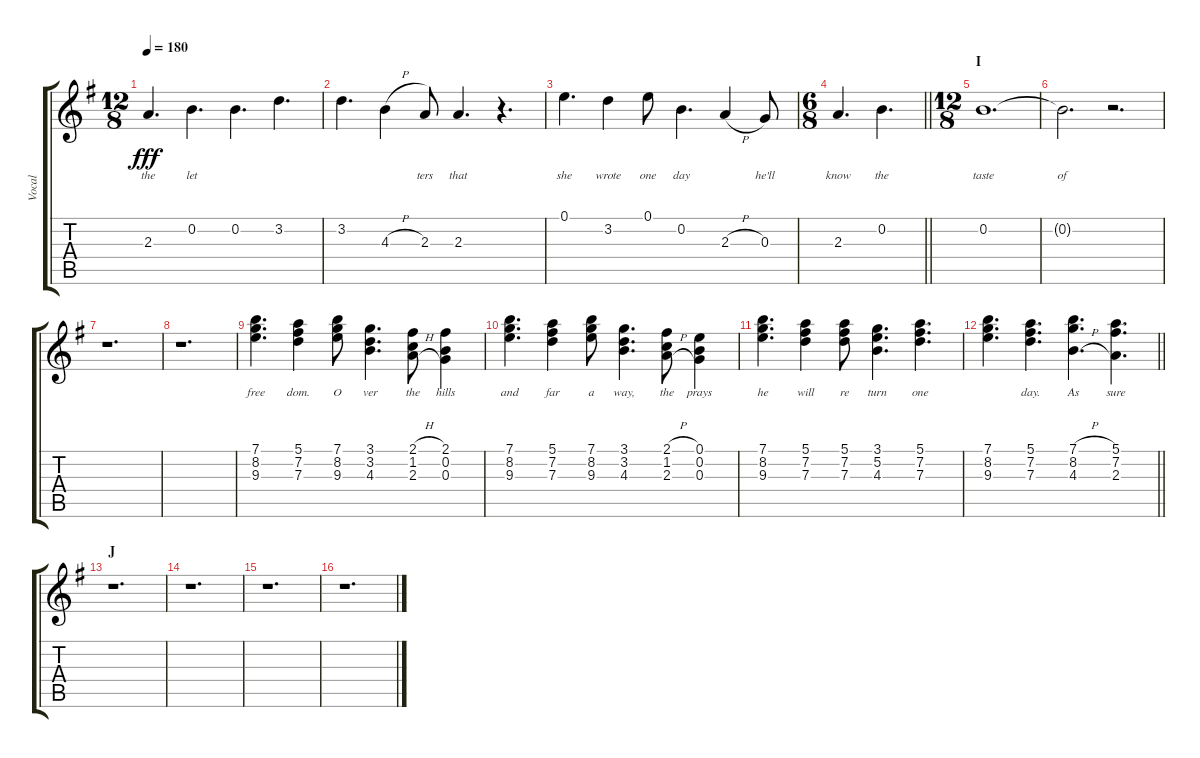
\track ("Vocal" "Vocal") {instrument electricbassfinger}
\staff {score tabs}
\tuning (E4 B3 G3 D3 A2 E2) {hide}
\ts (12 8)
\tempo 180
\clef g2
\ks g
2.3.4{d lyrics (0 "the") lyrics (1 "") lyrics (2 "") lyrics (3 "") lyrics (4 "") dy fff} 0.2.4{d lyrics (0 "let") lyrics (1 "") lyrics (2 "") lyrics (3 "") lyrics (4 "")} 0.2.4{d lyrics (0 "") lyrics (1 "") lyrics (2 "") lyrics (3 "") lyrics (4 "")} 3.2.4{d lyrics (0 "") lyrics (1 "") lyrics (2 "") lyrics (3 "") lyrics (4 "")} |
3.2.4{d lyrics (0 "") lyrics (1 "") lyrics (2 "") lyrics (3 "") lyrics (4 "")} 4.3{h}.4{lyrics (0 "") lyrics (1 "") lyrics (2 "") lyrics (3 "") lyrics (4 "")} 2.3.8{lyrics (0 "ters") lyrics (1 "") lyrics (2 "") lyrics (3 "") lyrics (4 "")} 2.3.4{d lyrics (0 "that") lyrics (1 "") lyrics (2 "") lyrics (3 "") lyrics (4 "")} r.4{d} |
0.1.4{d lyrics (0 "she") lyrics (1 "") lyrics (2 "") lyrics (3 "") lyrics (4 "")} 3.2.4{lyrics (0 "wrote") lyrics (1 "") lyrics (2 "") lyrics (3 "") lyrics (4 "")} 0.1.8{lyrics (0 "one") lyrics (1 "") lyrics (2 "") lyrics (3 "") lyrics (4 "")} 0.2.4{d lyrics (0 "day") lyrics (1 "") lyrics (2 "") lyrics (3 "") lyrics (4 "")} 2.3{h}.4{lyrics (0 "") lyrics (1 "") lyrics (2 "") lyrics (3 "") lyrics (4 "")} 0.3.8{lyrics (0 "he'll") lyrics (1 "") lyrics (2 "") lyrics (3 "") lyrics (4 "")} |
\ts (6 8)
\barLineRight lightlight
2.3.4{d lyrics (0 "know") lyrics (1 "") lyrics (2 "") lyrics (3 "") lyrics (4 "")} 0.2.4{d lyrics (0 "the") lyrics (1 "") lyrics (2 "") lyrics (3 "") lyrics (4 "")} |
\ts (12 8)
\section ("" "I")
0.2.1{d lyrics (0 "taste") lyrics (1 "") lyrics (2 "") lyrics (3 "") lyrics (4 "")} |
0.2{t}.2{d lyrics (0 "of") lyrics (1 "") lyrics (2 "") lyrics (3 "") lyrics (4 "")} r.2{d} |
r.1{d} |
r.1{d} |
(7.1 8.2 9.3).4{d lyrics (0 "free") lyrics (1 "") lyrics (2 "") lyrics (3 "") lyrics (4 "")} (5.1 7.2 7.3).4{lyrics (0 "dom.") lyrics (1 "") lyrics (2 "") lyrics (3 "") lyrics (4 "")} (7.1 8.2 9.3).8{lyrics (0 "O") lyrics (1 "") lyrics (2 "") lyrics (3 "") lyrics (4 "")} (3.1 3.2 4.3).4{d lyrics (0 "ver") lyrics (1 "") lyrics (2 "") lyrics (3 "") lyrics (4 "")} (2.1{h} 1.2{h} 2.3{h}).8{lyrics (0 "the") lyrics (1 "") lyrics (2 "") lyrics (3 "") lyrics (4 "")} (2.1 0.2 0.3).4{lyrics (0 "hills") lyrics (1 "") lyrics (2 "") lyrics (3 "") lyrics (4 "")} |
(7.1 8.2 9.3).4{d lyrics (0 "and") lyrics (1 "") lyrics (2 "") lyrics (3 "") lyrics (4 "")} (5.1 7.2 7.3).4{lyrics (0 "far") lyrics (1 "") lyrics (2 "") lyrics (3 "") lyrics (4 "")} (7.1 8.2 9.3).8{lyrics (0 "a") lyrics (1 "") lyrics (2 "") lyrics (3 "") lyrics (4 "")} (3.1 3.2 4.3).4{d lyrics (0 "way,") lyrics (1 "") lyrics (2 "") lyrics (3 "") lyrics (4 "")} (2.1{h} 1.2{h} 2.3{h}).8{lyrics (0 "the") lyrics (1 "") lyrics (2 "") lyrics (3 "") lyrics (4 "")} (0.1 0.2 0.3).4{lyrics (0 "prays") lyrics (1 "") lyrics (2 "") lyrics (3 "") lyrics (4 "")} |
(7.1 8.2 9.3).4{d lyrics (0 "he") lyrics (1 "") lyrics (2 "") lyrics (3 "") lyrics (4 "")} (5.1 7.2 7.3).4{lyrics (0 "will") lyrics (1 "") lyrics (2 "") lyrics (3 "") lyrics (4 "")} (5.1 7.2 7.3).8{lyrics (0 "re") lyrics (1 "") lyrics (2 "") lyrics (3 "") lyrics (4 "")} (3.1 5.2 4.3).4{d lyrics (0 "turn") lyrics (1 "") lyrics (2 "") lyrics (3 "") lyrics (4 "")} (5.1 7.2 7.3).4{d lyrics (0 "one") lyrics (1 "") lyrics (2 "") lyrics (3 "") lyrics (4 "")} |
\barLineRight lightlight
(7.1 8.2 9.3).4{d lyrics (0 "") lyrics (1 "") lyrics (2 "") lyrics (3 "") lyrics (4 "")} (5.1 7.2 7.3).4{d lyrics (0 "day.") lyrics (1 "") lyrics (2 "") lyrics (3 "") lyrics (4 "")} (7.1{h} 8.2{h} 4.3{h}).4{d lyrics (0 "As") lyrics (1 "") lyrics (2 "") lyrics (3 "") lyrics (4 "")} (5.1 7.2 2.3).4{d lyrics (0 "sure") lyrics (1 "") lyrics (2 "") lyrics (3 "") lyrics (4 "")} |
\section ("" "J")
r.1{d} |
r.1{d} |
r.1{d} |
r.1{d}
